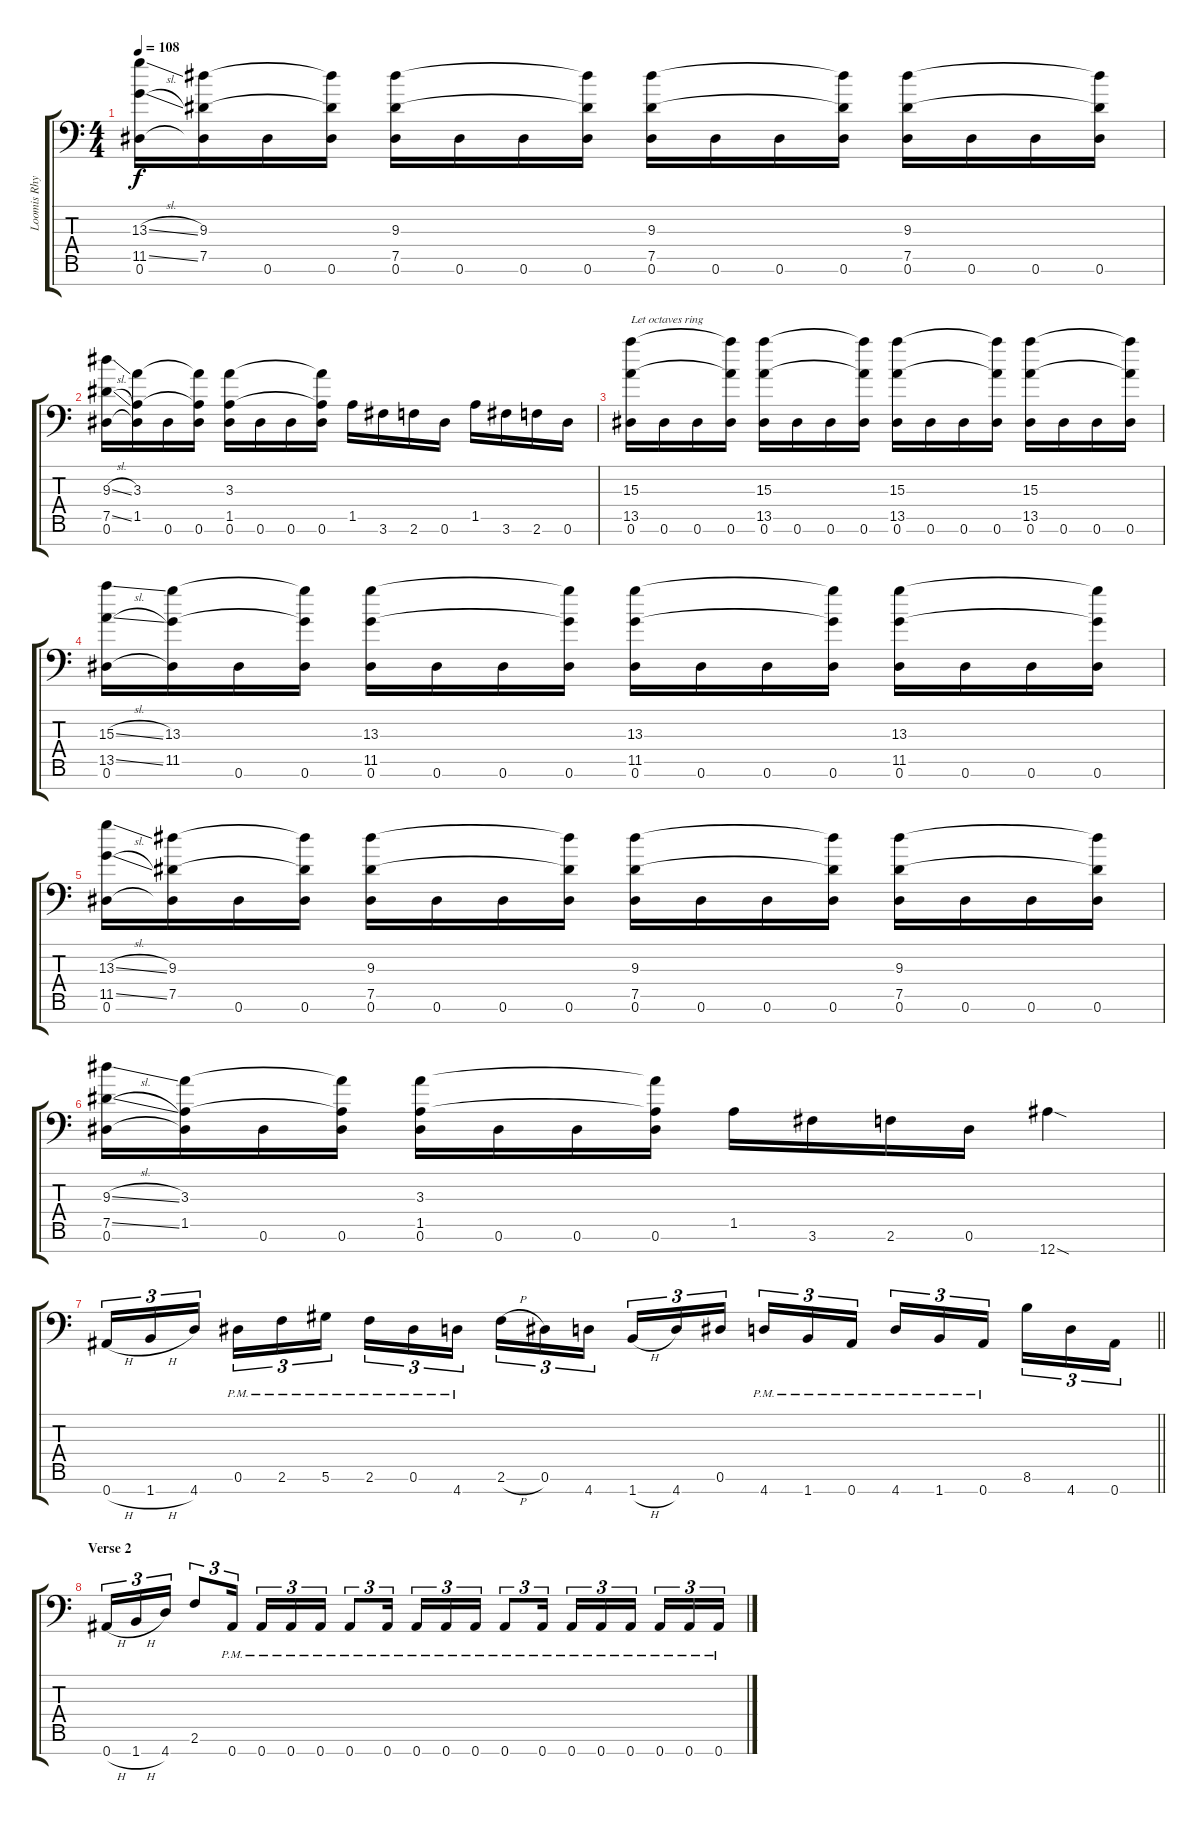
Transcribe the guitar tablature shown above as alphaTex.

\track ("Loomis Rhythm 2" "Loomis Rhy") {instrument overdrivenguitar}
\staff {score tabs}
\tuning (Eb4 Bb3 Gb3 Db3 Ab2 Eb2 Bb1) {hide}
\ts (4 4)
\tempo 108
\clef f4
\ks c
(13.3{sl} 11.5{sl} 0.6).16{dy f} (9.3 7.5 0.6{t}).16 0.6.16 (9.3{t} 7.5{t} 0.6).16 (9.3 7.5 0.6).16 0.6.16 0.6.16 (9.3{t} 7.5{t} 0.6).16 (9.3 7.5 0.6).16 0.6.16 0.6.16 (9.3{t} 7.5{t} 0.6).16 (9.3 7.5 0.6).16 0.6.16 0.6.16 (9.3{t} 7.5{t} 0.6).16 |
(9.3{sl} 7.5{sl} 0.6).16 (3.3 1.5 0.6{t}).16 0.6.16 (3.3{t} 1.5{t} 0.6).16 (3.3 1.5 0.6).16 0.6.16 0.6.16 (3.3{t} 1.5{t} 0.6).16 1.5.16 3.6.16 2.6.16 0.6.16 1.5.16 3.6.16 2.6.16 0.6.16 |
(15.3 13.5 0.6).16{txt "Let octaves ring"} 0.6.16 0.6.16 (15.3{t} 13.5{t} 0.6).16 (15.3 13.5 0.6).16 0.6.16 0.6.16 (15.3{t} 13.5{t} 0.6).16 (15.3 13.5 0.6).16 0.6.16 0.6.16 (15.3{t} 13.5{t} 0.6).16 (15.3 13.5 0.6).16 0.6.16 0.6.16 (15.3{t} 13.5{t} 0.6).16 |
(15.3{sl} 13.5{sl} 0.6).16 (13.3 11.5 0.6{t}).16 0.6.16 (13.3{t} 11.5{t} 0.6).16 (13.3 11.5 0.6).16 0.6.16 0.6.16 (13.3{t} 11.5{t} 0.6).16 (13.3 11.5 0.6).16 0.6.16 0.6.16 (13.3{t} 11.5{t} 0.6).16 (13.3 11.5 0.6).16 0.6.16 0.6.16 (13.3{t} 11.5{t} 0.6).16 |
(13.3{sl} 11.5{sl} 0.6).16 (9.3 7.5 0.6{t}).16 0.6.16 (9.3{t} 7.5{t} 0.6).16 (9.3 7.5 0.6).16 0.6.16 0.6.16 (9.3{t} 7.5{t} 0.6).16 (9.3 7.5 0.6).16 0.6.16 0.6.16 (9.3{t} 7.5{t} 0.6).16 (9.3 7.5 0.6).16 0.6.16 0.6.16 (9.3{t} 7.5{t} 0.6).16 |
(9.3{sl} 7.5{sl} 0.6).16 (3.3 1.5 0.6{t}).16 0.6.16 (3.3{t} 1.5{t} 0.6).16 (3.3 1.5 0.6).16 0.6.16 0.6.16 (3.3{t} 1.5{t} 0.6).16 1.5.16 3.6.16 2.6.16 0.6.16 12.7{sod}.4 |
\barLineRight lightlight
0.7{h}.16{tu (3 2)} 1.7{h}.16{tu (3 2)} 4.7.16{tu (3 2) beam splitsecondary} 0.6{pm}.16{tu (3 2)} 2.6{pm}.16{tu (3 2)} 5.6{pm}.16{tu (3 2)} 2.6{pm}.16{tu (3 2)} 0.6{pm}.16{tu (3 2)} 4.7{pm}.16{tu (3 2) beam splitsecondary} 2.6{h}.16{tu (3 2)} 0.6.16{tu (3 2)} 4.7.16{tu (3 2)} 1.7{h}.16{tu (3 2)} 4.7.16{tu (3 2)} 0.6.16{tu (3 2) beam splitsecondary} 4.7{pm}.16{tu (3 2)} 1.7{pm}.16{tu (3 2)} 0.7{pm}.16{tu (3 2)} 4.7{pm}.16{tu (3 2)} 1.7{pm}.16{tu (3 2)} 0.7{pm}.16{tu (3 2) beam splitsecondary} 8.6.16{tu (3 2)} 4.7.16{tu (3 2)} 0.7.16{tu (3 2)} |
\section ("" "Verse 2")
0.7{h}.16{tu (3 2)} 1.7{h}.16{tu (3 2)} 4.7.16{tu (3 2)} 2.6.8{tu (3 2)} 0.7{pm}.16{tu (3 2)} 0.7{pm}.16{tu (3 2)} 0.7{pm}.16{tu (3 2)} 0.7{pm}.16{tu (3 2)} 0.7{pm}.8{tu (3 2)} 0.7{pm}.16{tu (3 2)} 0.7{pm}.16{tu (3 2)} 0.7{pm}.16{tu (3 2)} 0.7{pm}.16{tu (3 2)} 0.7{pm}.8{tu (3 2)} 0.7{pm}.16{tu (3 2)} 0.7{pm}.16{tu (3 2)} 0.7{pm}.16{tu (3 2)} 0.7{pm}.16{tu (3 2) beam splitsecondary} 0.7{pm}.16{tu (3 2)} 0.7{pm}.16{tu (3 2)} 0.7{pm}.16{tu (3 2)}
